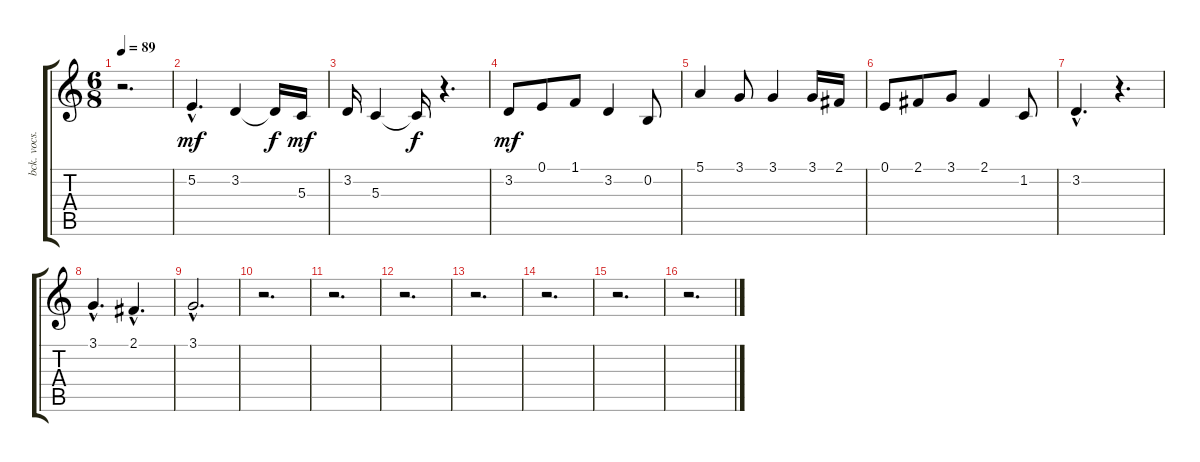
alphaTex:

\track ("bck. vocs." "bck. vocs.") {instrument flute}
\staff {score tabs}
\tuning (E4 B3 G3 D3 A2 E2) {hide}
\ts (6 8)
\tempo 89
\clef g2
\ks c
r.2{d dy mf} |
5.2{hac}.4{d} 3.2.4 3.2{t}.16{dy f} 5.3.16{dy mf} |
3.2.16 5.3.4 5.3{t}.16{dy f} r.4{d} |
3.2.8{dy mf} 0.1.8 1.1.8 3.2.4 0.2.8 |
5.1.4 3.1.8 3.1.4 3.1.16 2.1.16 |
0.1.8 2.1.8 3.1.8 2.1.4 1.2.8 |
3.2{hac}.4{d} r.4{d} |
3.1{hac}.4{d} 2.1{hac}.4{d} |
3.1{hac}.2{d} |
r.2{d} |
r.2{d} |
r.2{d} |
r.2{d} |
r.2{d} |
r.2{d} |
r.2{d}
